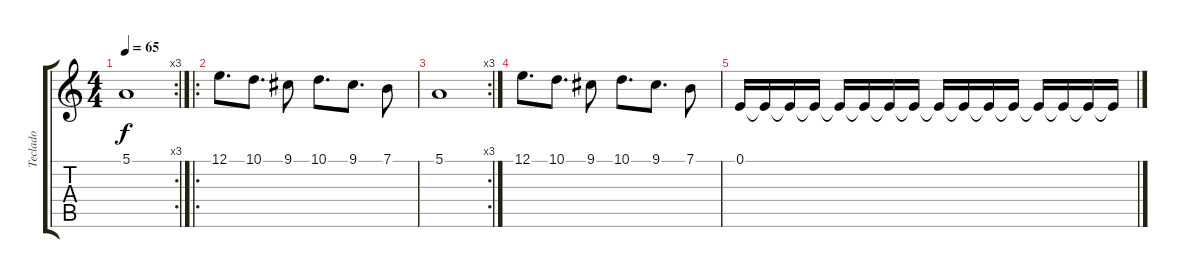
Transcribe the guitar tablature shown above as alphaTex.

\track ("Teclado" "Teclado") {instrument choiraahs}
\staff {score tabs}
\tuning (E4 B3 G3 D3 A2 E2) {hide}
\rc 3
\ts (4 4)
\tempo 65
\clef g2
\ks c
5.1.1{dy f} |
\ro
12.1.8{d volume 16} 10.1.8{d} 9.1.8 10.1.8{d} 9.1.8{d} 7.1.8 |
\rc 3
5.1.1 |
12.1.8{d volume 16} 10.1.8{d} 9.1.8 10.1.8{d} 9.1.8{d} 7.1.8 |
0.1.16 0.1{t}.16 0.1{t}.16 0.1{t}.16{volume 13} 0.1{t}.16{volume 12} 0.1{t}.16{volume 11} 0.1{t}.16{volume 10} 0.1{t}.16{volume 9} 0.1{t}.16{volume 8} 0.1{t}.16{volume 7} 0.1{t}.16{volume 6} 0.1{t}.16{volume 5} 0.1{t}.16{volume 4} 0.1{t}.16{volume 3} 0.1{t}.16{volume 2} 0.1{t}.16{volume 1}
